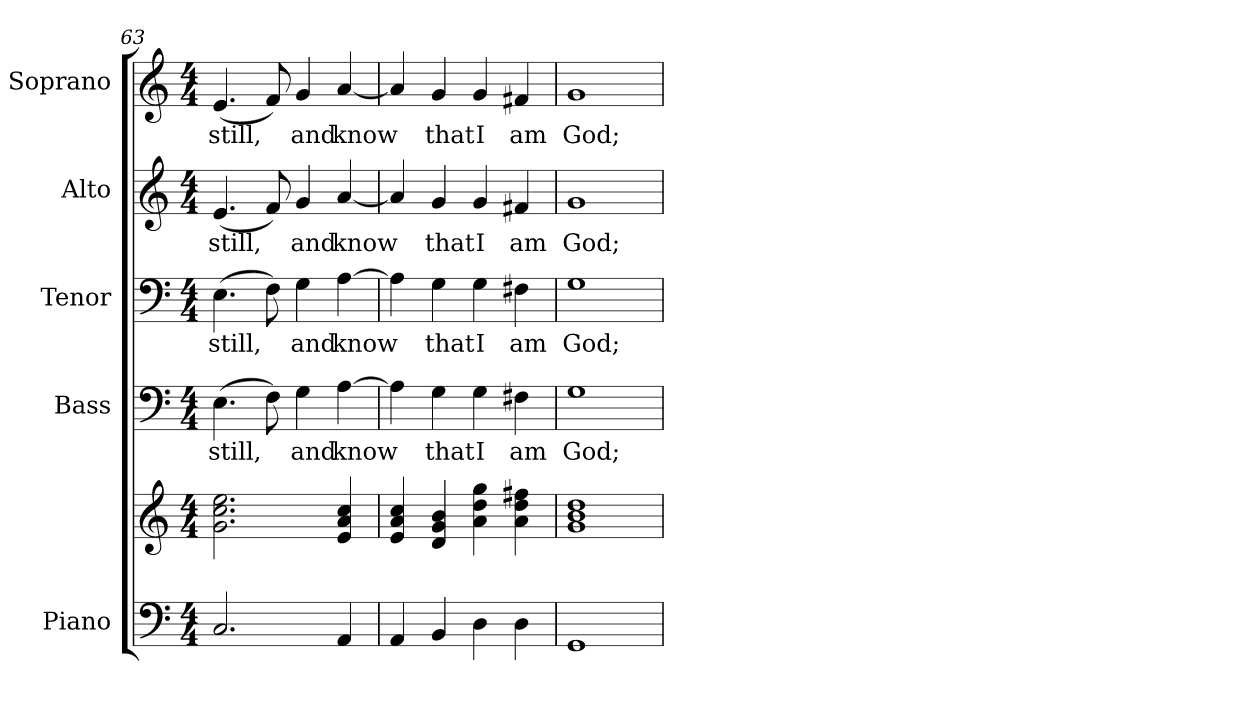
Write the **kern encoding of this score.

**kern	**kern	**kern	**text	**kern	**text	**kern	**text	**kern	**text
*part5	*part5	*part4	*part4	*part3	*part3	*part2	*part2	*part1	*part1
*staff6	*staff5	*staff4	*staff4	*staff3	*staff3	*staff2	*staff2	*staff1	*staff1
*I"Piano	*	*I"Bass	*	*I"Tenor	*	*I"Alto	*	*I"Soprano	*
*I'Pno.	*	*I'B.	*	*I'T.	*	*I'A.	*	*I'S.	*
*clefF4	*clefG2	*clefF4	*	*clefF4	*	*clefG2	*	*clefG2	*
*k[]	*k[]	*k[]	*	*k[]	*	*k[]	*	*k[]	*
*C:	*C:	*C:	*	*C:	*	*C:	*	*C:	*
*M4/4	*M4/4	*M4/4	*	*M4/4	*	*M4/4	*	*M4/4	*
=63	=63	=63	=63	=63	=63	=63	=63	=63	=63
!	!	!	!LO:LY:b:color=#000000	!	!	!	!	!	!
!	!	!	!	!	!LO:LY:b:color=#000000	!	!	!	!
!	!	!	!	!	!	!	!LO:LY:b:color=#000000	!	!
!	!	!	!	!	!	!	!	!	!LO:LY:b:color=#000000
2.Ci/	2.gi\ 2.cci 2.eei	(4.Ei\	still,	(4.Ei\	still,	(4.ei/	still,	(4.ei/	still,
.	.	8Fi\)	.	8Fi\)	.	8fi/)	.	8fi/)	.
!	!	!	!LO:LY:b:color=#000000	!	!	!	!	!	!
!	!	!	!	!	!LO:LY:b:color=#000000	!	!	!	!
!	!	!	!	!	!	!	!LO:LY:b:color=#000000	!	!
!	!	!	!	!	!	!	!	!	!LO:LY:b:color=#000000
.	.	4Gi\	and	4Gi\	and	4gi/	and	4gi/	and
!	!	!	!LO:LY:b:color=#000000	!	!	!	!	!	!
!	!	!	!	!	!LO:LY:b:color=#000000	!	!	!	!
!	!	!	!	!	!	!	!LO:LY:b:color=#000000	!	!
!	!	!	!	!	!	!	!	!	!LO:LY:b:color=#000000
4AAi/	4ei/ 4ai 4cci	[>4Ai\	know	[>4Ai\	know	[<4ai/	know	[<4ai/	know
!!LO:PB:g=z
=64	=64	=64	=64	=64	=64	=64	=64	=64	=64
4AAi/	4ei/ 4ai 4cci	4Ai\]	.	4Ai\]	.	4ai/]	.	4ai/]	.
!	!	!	!LO:LY:b:color=#000000	!	!	!	!	!	!
!	!	!	!	!	!LO:LY:b:color=#000000	!	!	!	!
!	!	!	!	!	!	!	!LO:LY:b:color=#000000	!	!
!	!	!	!	!	!	!	!	!	!LO:LY:b:color=#000000
4BBi/	4di/ 4gi 4bi	4Gi\	that	4Gi\	that	4gi/	that	4gi/	that
!	!	!	!LO:LY:b:color=#000000	!	!	!	!	!	!
!	!	!	!	!	!LO:LY:b:color=#000000	!	!	!	!
!	!	!	!	!	!	!	!LO:LY:b:color=#000000	!	!
!	!	!	!	!	!	!	!	!	!LO:LY:b:color=#000000
4Di\	4ai\ 4ddi 4ggi	4Gi\	I	4Gi\	I	4gi/	I	4gi/	I
!	!	!	!LO:LY:b:color=#000000	!	!	!	!	!	!
!	!	!	!	!	!LO:LY:b:color=#000000	!	!	!	!
!	!	!	!	!	!	!	!LO:LY:b:color=#000000	!	!
!	!	!	!	!	!	!	!	!	!LO:LY:b:color=#000000
4Di\	4ai\ 4ddi 4ff#Xi	4F#Xi\	am	4F#Xi\	am	4f#Xi/	am	4f#Xi/	am
=65	=65	=65	=65	=65	=65	=65	=65	=65	=65
!	!	!	!LO:LY:b:color=#000000	!	!	!	!	!	!
!	!	!	!	!	!LO:LY:b:color=#000000	!	!	!	!
!	!	!	!	!	!	!	!LO:LY:b:color=#000000	!	!
!	!	!	!	!	!	!	!	!	!LO:LY:b:color=#000000
1GGi	1gi 1bi 1ddi	1Gi	God;	1Gi	God;	1gi	God;	1gi	God;
=	=	=	=	=	=	=	=	=	=
*-	*-	*-	*-	*-	*-	*-	*-	*-	*-
